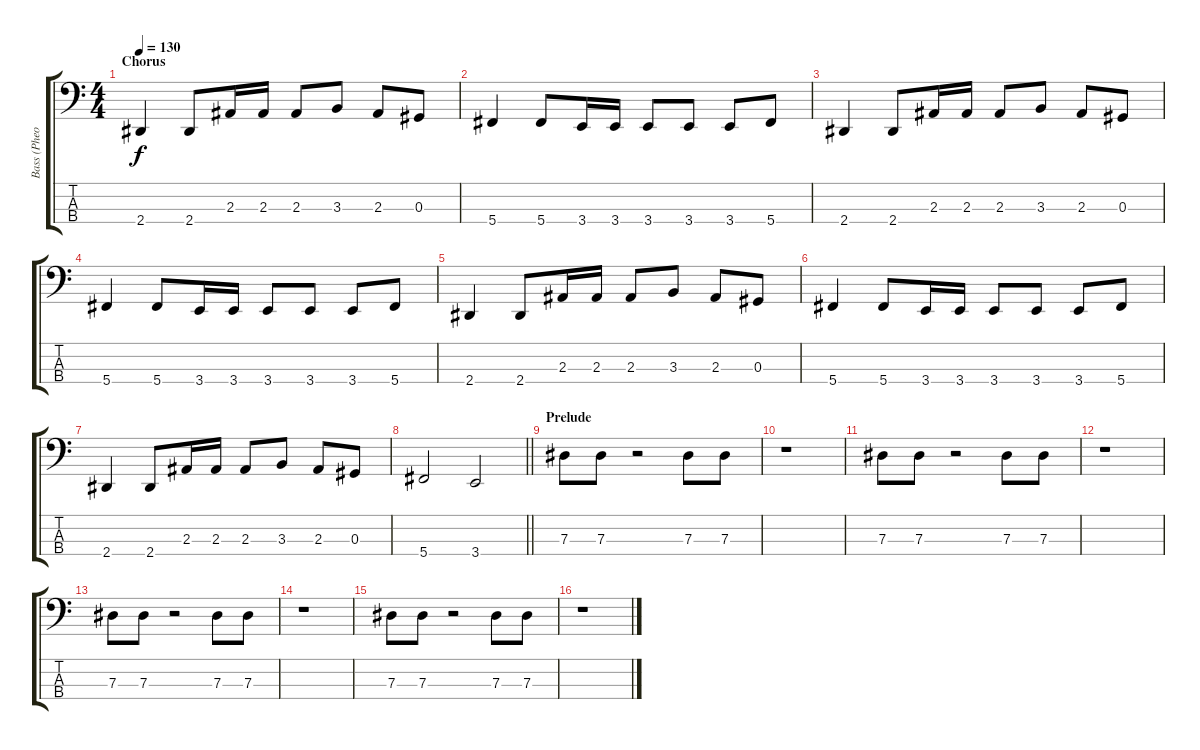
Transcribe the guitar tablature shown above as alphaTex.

\track ("Bass (Pheonix)" "Bass (Pheo") {instrument electricbassfinger}
\staff {score tabs}
\tuning (Gb2 Db2 Ab1 Db1) {hide}
\ts (4 4)
\section ("" "Chorus")
\tempo 130
\clef f4
\ks c
2.4.4{dy f} 2.4.8 2.3.16 2.3.16 2.3.8 3.3.8 2.3.8 0.3.8 |
5.4.4 5.4.8 3.4.16 3.4.16 3.4.8 3.4.8 3.4.8 5.4.8 |
2.4.4 2.4.8 2.3.16 2.3.16 2.3.8 3.3.8 2.3.8 0.3.8 |
5.4.4 5.4.8 3.4.16 3.4.16 3.4.8 3.4.8 3.4.8 5.4.8 |
2.4.4 2.4.8 2.3.16 2.3.16 2.3.8 3.3.8 2.3.8 0.3.8 |
5.4.4 5.4.8 3.4.16 3.4.16 3.4.8 3.4.8 3.4.8 5.4.8 |
2.4.4 2.4.8 2.3.16 2.3.16 2.3.8 3.3.8 2.3.8 0.3.8 |
\barLineRight lightlight
5.4.2 3.4.2 |
\section ("" "Prelude")
7.3.8 7.3.8 r.2 7.3.8 7.3.8 |
r.1 |
7.3.8 7.3.8 r.2 7.3.8 7.3.8 |
r.1 |
7.3.8 7.3.8 r.2 7.3.8 7.3.8 |
r.1 |
7.3.8 7.3.8 r.2 7.3.8 7.3.8 |
r.1
